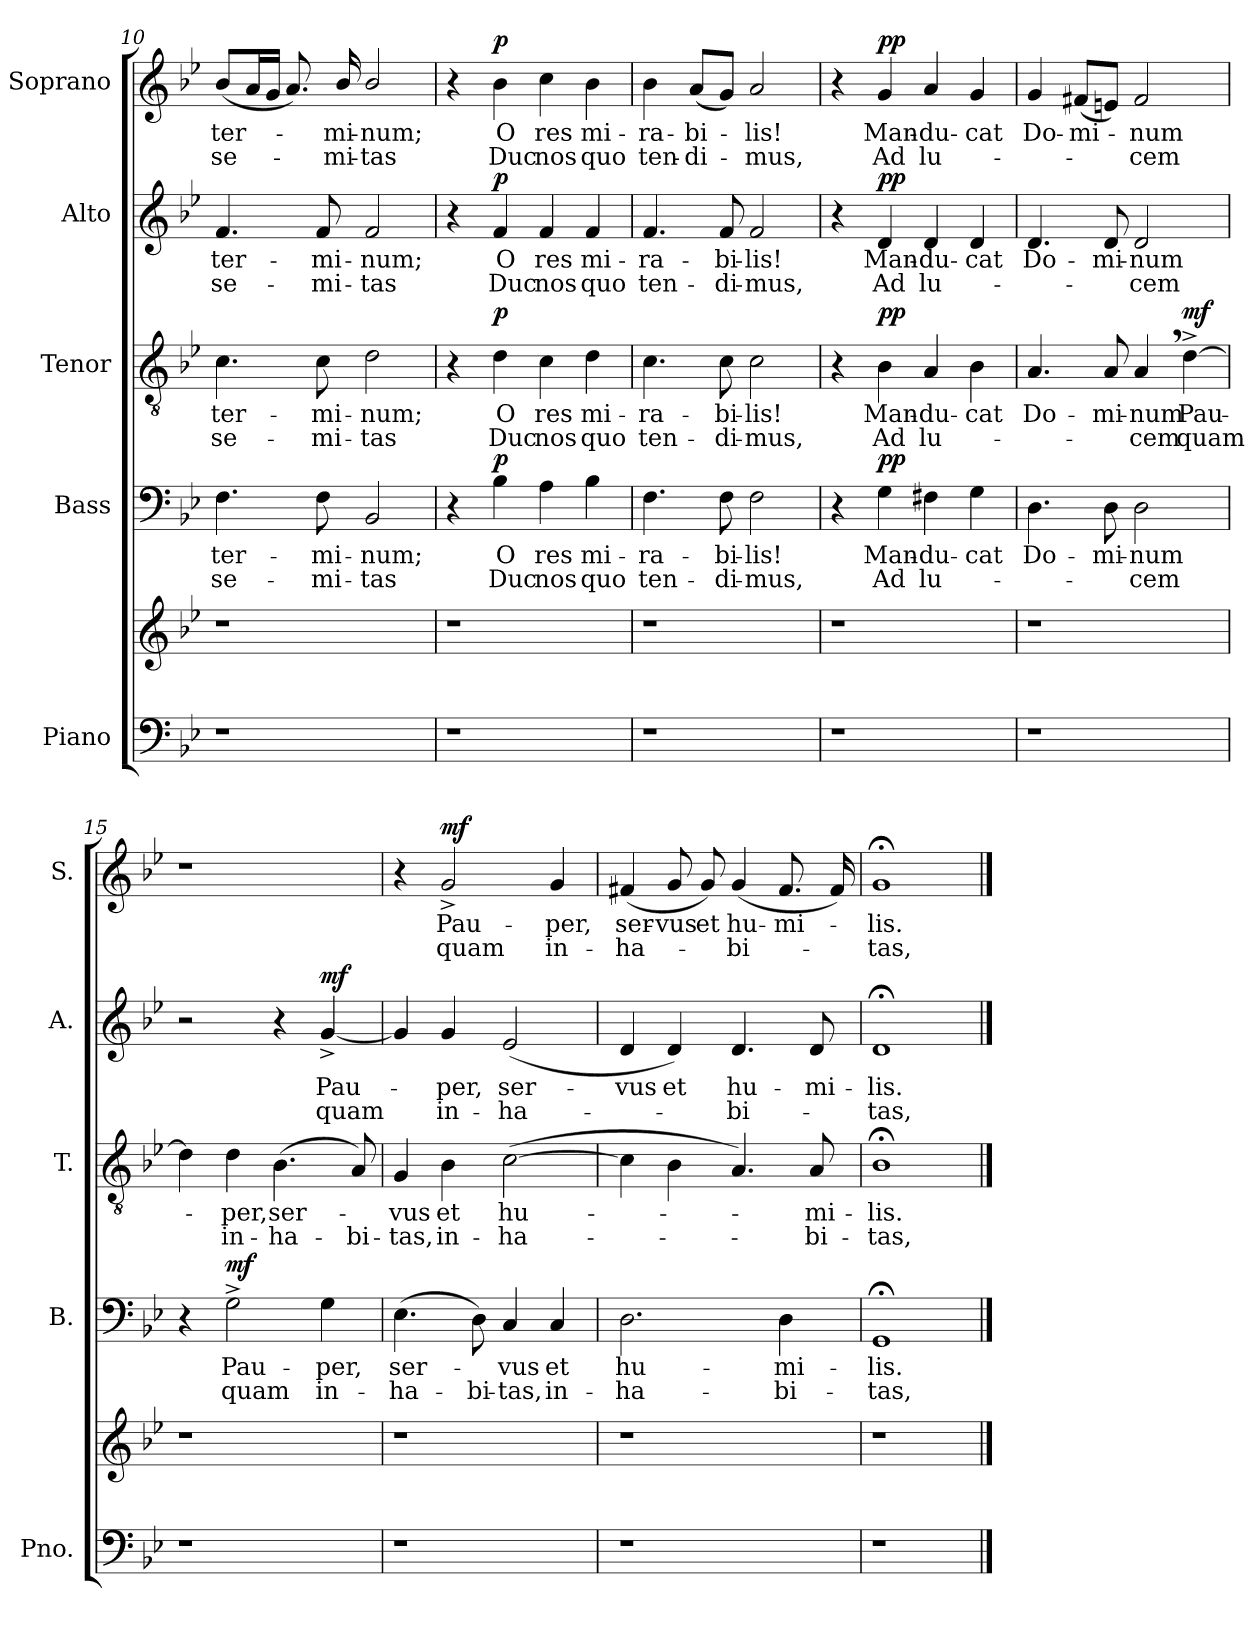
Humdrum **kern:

**kern	**kern	**kern	**text	**text	**dynam	**kern	**text	**text	**dynam	**kern	**text	**text	**dynam	**kern	**text	**text	**dynam
*part5	*part5	*part4	*part4	*part4	*part4	*part3	*part3	*part3	*part3	*part2	*part2	*part2	*part2	*part1	*part1	*part1	*part1
*staff6	*staff5	*staff4	*staff4	*staff4	*staff4	*staff3	*staff3	*staff3	*staff3	*staff2	*staff2	*staff2	*staff2	*staff1	*staff1	*staff1	*staff1
*I"Piano	*	*I"Bass	*	*	*	*I"Tenor	*	*	*	*I"Alto	*	*	*	*I"Soprano	*	*	*
*I'Pno.	*	*I'B.	*	*	*	*I'T.	*	*	*	*I'A.	*	*	*	*I'S.	*	*	*
!!LO:LB:g=z
*clefF4	*clefG2	*clefF4	*	*	*	*clefGv2	*	*	*	*clefG2	*	*	*	*clefG2	*	*	*
*k[b-e-]	*k[b-e-]	*k[b-e-]	*	*	*	*k[b-e-]	*	*	*	*k[b-e-]	*	*	*	*k[b-e-]	*	*	*
*g:	*g:	*g:	*	*	*	*g:	*	*	*	*g:	*	*	*	*g:	*	*	*
=10	=10	=10	=10	=10	=10	=10	=10	=10	=10	=10	=10	=10	=10	=10	=10	=10	=10
1r	1r	4.F\	ter-	se-	.	4.c\	ter-	se-	.	4.f/	ter-	se-	.	(8b-/L	ter-	se-	.
.	.	.	.	.	.	.	.	.	.	.	.	.	.	16a/L	.	.	.
.	.	.	.	.	.	.	.	.	.	.	.	.	.	16g/JJ	.	.	.
.	.	.	.	.	.	.	.	.	.	.	.	.	.	8.a/)	.	.	.
.	.	8F\	-mi-	-mi-	.	8c\	-mi-	-mi-	.	8f/	-mi-	-mi-	.	.	.	.	.
.	.	.	.	.	.	.	.	.	.	.	.	.	.	16b-/	-mi-	-mi-	.
.	.	2BB-/	-num;	-tas	.	2d\	-num;	-tas	.	2f/	-num;	-tas	.	2b-/	-num;	-tas	.
=11	=11	=11	=11	=11	=11	=11	=11	=11	=11	=11	=11	=11	=11	=11	=11	=11	=11
1r	1r	4r	.	.	.	4r	.	.	.	4r	.	.	.	4r	.	.	.
!	!	!	!	!	!LO:DY:a	!	!	!	!LO:DY:a	!	!	!	!LO:DY:a	!	!	!	!LO:DY:a
.	.	4B-\	O	Duc	p	4d\	O	Duc	p	4f/	O	Duc	p	4b-\	O	Duc	p
.	.	4A\	res	nos	.	4c\	res	nos	.	4f/	res	nos	.	4cc\	res	nos	.
.	.	4B-\	mi-	quo	.	4d\	mi-	quo	.	4f/	mi-	quo	.	4b-\	mi-	quo	.
=12	=12	=12	=12	=12	=12	=12	=12	=12	=12	=12	=12	=12	=12	=12	=12	=12	=12
1r	1r	4.F\	-ra-	ten-	.	4.c\	-ra-	ten-	.	4.f/	-ra-	ten-	.	4b-\	-ra-	ten-	.
.	.	.	.	.	.	.	.	.	.	.	.	.	.	(8a/L	-bi-	-di-	.
.	.	8F\	-bi-	-di-	.	8c\	-bi-	-di-	.	8f/	-bi-	-di-	.	8g/J)	.	.	.
.	.	2F\	-lis!	-mus,	.	2c\	-lis!	-mus,	.	2f/	-lis!	-mus,	.	2a/	-lis!	-mus,	.
=13	=13	=13	=13	=13	=13	=13	=13	=13	=13	=13	=13	=13	=13	=13	=13	=13	=13
1r	1r	4r	.	.	.	4r	.	.	.	4r	.	.	.	4r	.	.	.
!	!	!	!	!	!LO:DY:a	!	!	!	!LO:DY:a	!	!	!	!LO:DY:a	!	!	!	!LO:DY:a
.	.	4G\	Man-	Ad	pp	4B-\	Man-	Ad	pp	4d/	Man-	Ad	pp	4g/	Man-	Ad	pp
.	.	4F#X\	-du-	lu-	.	4A/	-du-	lu-	.	4d/	-du-	lu-	.	4a/	-du-	lu-	.
.	.	4G\	-cat	.	.	4B-\	-cat	.	.	4d/	-cat	.	.	4g/	-cat	.	.
=14	=14	=14	=14	=14	=14	=14	=14	=14	=14	=14	=14	=14	=14	=14	=14	=14	=14
1r	1r	4.D\	Do-	.	.	4.A/	Do-	.	.	4.d/	Do-	.	.	4g/	Do-	.	.
.	.	.	.	.	.	.	.	.	.	.	.	.	.	(8f#X/L	-mi-	.	.
.	.	8D\	-mi-	.	.	8A/	-mi-	.	.	8d/	-mi-	.	.	8en/J)	.	.	.
.	.	2D\	-num	-cem	.	4A,>/	-num	-cem	.	2d/	-num	-cem	.	2f#/	-num	-cem	.
!	!	!	!	!	!	!	!	!	!LO:DY:a	!	!	!	!	!	!	!	!
.	.	.	.	.	.	[4d^>\	Pau-	quam	mf	.	.	.	.	.	.	.	.
=15	=15	=15	=15	=15	=15	=15	=15	=15	=15	=15	=15	=15	=15	=15	=15	=15	=15
1r	1r	4r	.	.	.	4d\]	.	.	.	2r	.	.	.	1r	.	.	.
!	!	!	!	!	!LO:DY:a	!	!	!	!	!	!	!	!	!	!	!	!
.	.	2G^>\	Pau-	quam	mf	4d\	-per,	in-	.	.	.	.	.	.	.	.	.
.	.	.	.	.	.	(4.B-\	ser-	-ha-	.	4r	.	.	.	.	.	.	.
!	!	!	!	!	!	!	!	!	!	!	!	!	!LO:DY:a	!	!	!	!
.	.	4G\	-per,	in-	.	.	.	.	.	[4g^>/	Pau-	quam	mf	.	.	.	.
.	.	.	.	.	.	8A/)	.	-bi-	.	.	.	.	.	.	.	.	.
=16	=16	=16	=16	=16	=16	=16	=16	=16	=16	=16	=16	=16	=16	=16	=16	=16	=16
1r	1r	(4.E-\	ser-	-ha-	.	4G/	-vus	-tas,	.	4g/]	.	.	.	4r	.	.	.
!	!	!	!	!	!	!	!	!	!	!	!	!	!	!	!	!	!LO:DY:a
.	.	.	.	.	.	4B-\	et	in-	.	4g/	-per,	in-	.	2g^>/	Pau-	quam	mf
.	.	8D\)	.	-bi-	.	.	.	.	.	.	.	.	.	.	.	.	.
.	.	4C/	-vus	-tas,	.	([2c\	hu-	-ha-	.	(2e-/	ser-	-ha-	.	.	.	.	.
.	.	4C/	et	in-	.	.	.	.	.	.	.	.	.	4g/	-per,	in-	.
=17	=17	=17	=17	=17	=17	=17	=17	=17	=17	=17	=17	=17	=17	=17	=17	=17	=17
1r	1r	2.D\	hu-	-ha-	.	4c\]	.	.	.	4d/	-vus	.	.	(4f#X/	ser-	-ha-	.
.	.	.	.	.	.	4B-\	.	.	.	4d/)	et	.	.	8g/	-vus	.	.
.	.	.	.	.	.	.	.	.	.	.	.	.	.	8g/)	et	.	.
.	.	.	.	.	.	4.A/)	.	.	.	4.d/	hu-	-bi-	.	(4g/	hu-	-bi-	.
.	.	4D\	-mi-	-bi-	.	.	.	.	.	.	.	.	.	8.f#/	-mi-	.	.
.	.	.	.	.	.	8A/	-mi-	-bi-	.	8d/	-mi-	.	.	.	.	.	.
.	.	.	.	.	.	.	.	.	.	.	.	.	.	16f#/)	.	.	.
=18	=18	=18	=18	=18	=18	=18	=18	=18	=18	=18	=18	=18	=18	=18	=18	=18	=18
1r	1r	1GG;<	-lis.	-tas,	.	1B-;<	-lis.	-tas,	.	1d;<	-lis.	-tas,	.	1g;<	-lis.	-tas,	.
==	==	==	==	==	==	==	==	==	==	==	==	==	==	==	==	==	==
*-	*-	*-	*-	*-	*-	*-	*-	*-	*-	*-	*-	*-	*-	*-	*-	*-	*-
